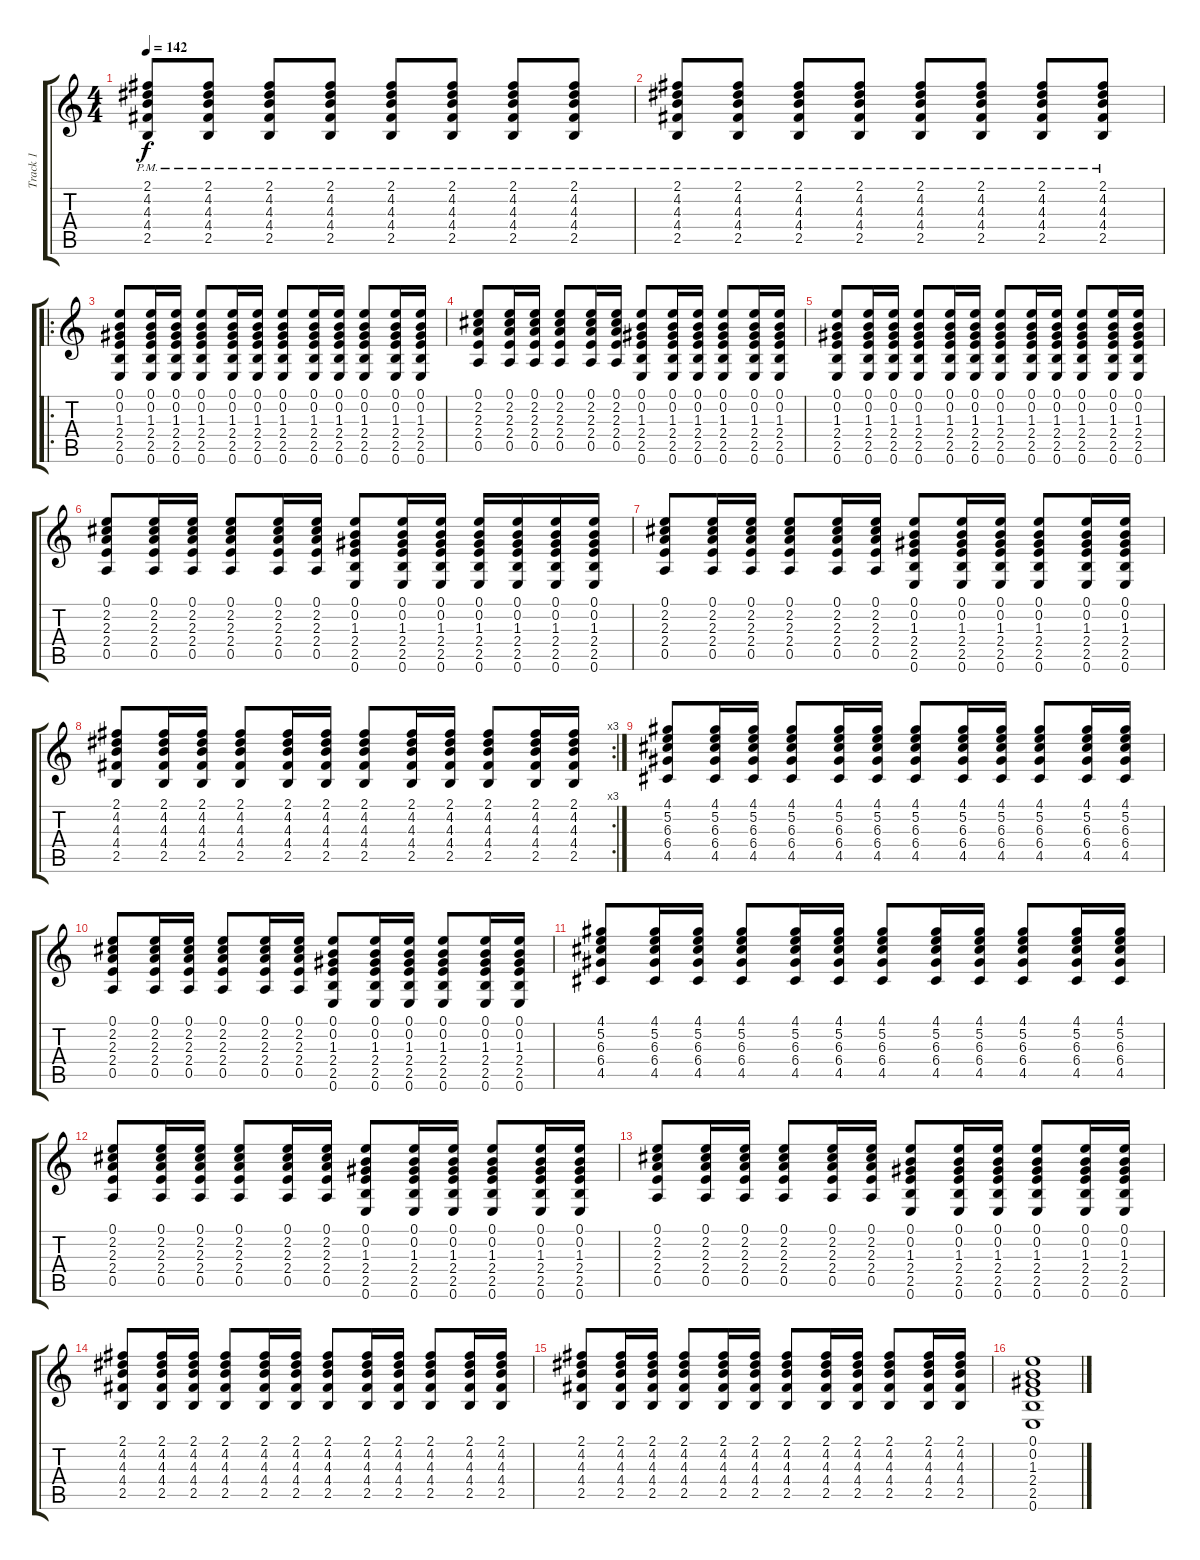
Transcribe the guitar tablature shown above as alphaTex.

\track ("Track 1" "Track 1") {instrument acousticguitarsteel}
\staff {score tabs}
\tuning (E4 B3 G3 D3 A2 E2) {hide}
\ts (4 4)
\tempo 142
\clef g2
\ks c
(2.1{pm} 4.2{pm} 4.3{pm} 4.4{pm} 2.5{pm}).8{dy f} (2.1{pm} 4.2{pm} 4.3{pm} 4.4{pm} 2.5{pm}).8 (2.1{pm} 4.2{pm} 4.3{pm} 4.4{pm} 2.5{pm}).8 (2.1{pm} 4.2{pm} 4.3{pm} 4.4{pm} 2.5{pm}).8 (2.1{pm} 4.2{pm} 4.3{pm} 4.4{pm} 2.5{pm}).8 (2.1{pm} 4.2{pm} 4.3{pm} 4.4{pm} 2.5{pm}).8 (2.1{pm} 4.2{pm} 4.3{pm} 4.4{pm} 2.5{pm}).8 (2.1{pm} 4.2{pm} 4.3{pm} 4.4{pm} 2.5{pm}).8 |
(2.1{pm} 4.2{pm} 4.3{pm} 4.4{pm} 2.5{pm}).8 (2.1{pm} 4.2{pm} 4.3{pm} 4.4{pm} 2.5{pm}).8 (2.1{pm} 4.2{pm} 4.3{pm} 4.4{pm} 2.5{pm}).8 (2.1{pm} 4.2{pm} 4.3{pm} 4.4{pm} 2.5{pm}).8 (2.1{pm} 4.2{pm} 4.3{pm} 4.4{pm} 2.5{pm}).8 (2.1{pm} 4.2{pm} 4.3{pm} 4.4{pm} 2.5{pm}).8 (2.1{pm} 4.2{pm} 4.3{pm} 4.4{pm} 2.5{pm}).8 (2.1{pm} 4.2{pm} 4.3{pm} 4.4{pm} 2.5{pm}).8 |
\ro
(0.1 0.2 1.3 2.4 2.5 0.6).8 (0.1 0.2 1.3 2.4 2.5 0.6).16 (0.1 0.2 1.3 2.4 2.5 0.6).16 (0.1 0.2 1.3 2.4 2.5 0.6).8 (0.1 0.2 1.3 2.4 2.5 0.6).16 (0.1 0.2 1.3 2.4 2.5 0.6).16 (0.1 0.2 1.3 2.4 2.5 0.6).8 (0.1 0.2 1.3 2.4 2.5 0.6).16 (0.1 0.2 1.3 2.4 2.5 0.6).16 (0.1 0.2 1.3 2.4 2.5 0.6).8 (0.1 0.2 1.3 2.4 2.5 0.6).16 (0.1 0.2 1.3 2.4 2.5 0.6).16 |
(0.1 2.2 2.3 2.4 0.5).8 (0.1 2.2 2.3 2.4 0.5).16 (0.1 2.2 2.3 2.4 0.5).16 (0.1 2.2 2.3 2.4 0.5).8 (0.1 2.2 2.3 2.4 0.5).16 (0.1 2.2 2.3 2.4 0.5).16 (0.1 0.2 1.3 2.4 2.5 0.6).8 (0.1 0.2 1.3 2.4 2.5 0.6).16 (0.1 0.2 1.3 2.4 2.5 0.6).16 (0.1 0.2 1.3 2.4 2.5 0.6).8 (0.1 0.2 1.3 2.4 2.5 0.6).16 (0.1 0.2 1.3 2.4 2.5 0.6).16 |
(0.1 0.2 1.3 2.4 2.5 0.6).8 (0.1 0.2 1.3 2.4 2.5 0.6).16 (0.1 0.2 1.3 2.4 2.5 0.6).16 (0.1 0.2 1.3 2.4 2.5 0.6).8 (0.1 0.2 1.3 2.4 2.5 0.6).16 (0.1 0.2 1.3 2.4 2.5 0.6).16 (0.1 0.2 1.3 2.4 2.5 0.6).8 (0.1 0.2 1.3 2.4 2.5 0.6).16 (0.1 0.2 1.3 2.4 2.5 0.6).16 (0.1 0.2 1.3 2.4 2.5 0.6).8 (0.1 0.2 1.3 2.4 2.5 0.6).16 (0.1 0.2 1.3 2.4 2.5 0.6).16 |
(0.1 2.2 2.3 2.4 0.5).8 (0.1 2.2 2.3 2.4 0.5).16 (0.1 2.2 2.3 2.4 0.5).16 (0.1 2.2 2.3 2.4 0.5).8 (0.1 2.2 2.3 2.4 0.5).16 (0.1 2.2 2.3 2.4 0.5).16 (0.1 0.2 1.3 2.4 2.5 0.6).8 (0.1 0.2 1.3 2.4 2.5 0.6).16 (0.1 0.2 1.3 2.4 2.5 0.6).16 (0.1 0.2 1.3 2.4 2.5 0.6).16 (0.1 0.2 1.3 2.4 2.5 0.6).16 (0.1 0.2 1.3 2.4 2.5 0.6).16 (0.1 0.2 1.3 2.4 2.5 0.6).16 |
(0.1 2.2 2.3 2.4 0.5).8 (0.1 2.2 2.3 2.4 0.5).16 (0.1 2.2 2.3 2.4 0.5).16 (0.1 2.2 2.3 2.4 0.5).8 (0.1 2.2 2.3 2.4 0.5).16 (0.1 2.2 2.3 2.4 0.5).16 (0.1 0.2 1.3 2.4 2.5 0.6).8 (0.1 0.2 1.3 2.4 2.5 0.6).16 (0.1 0.2 1.3 2.4 2.5 0.6).16 (0.1 0.2 1.3 2.4 2.5 0.6).8 (0.1 0.2 1.3 2.4 2.5 0.6).16 (0.1 0.2 1.3 2.4 2.5 0.6).16 |
\rc 3
(2.1 4.2 4.3 4.4 2.5).8 (2.1 4.2 4.3 4.4 2.5).16 (2.1 4.2 4.3 4.4 2.5).16 (2.1 4.2 4.3 4.4 2.5).8 (2.1 4.2 4.3 4.4 2.5).16 (2.1 4.2 4.3 4.4 2.5).16 (2.1 4.2 4.3 4.4 2.5).8 (2.1 4.2 4.3 4.4 2.5).16 (2.1 4.2 4.3 4.4 2.5).16 (2.1 4.2 4.3 4.4 2.5).8 (2.1 4.2 4.3 4.4 2.5).16 (2.1 4.2 4.3 4.4 2.5).16 |
(4.1 5.2 6.3 6.4 4.5).8 (4.1 5.2 6.3 6.4 4.5).16 (4.1 5.2 6.3 6.4 4.5).16 (4.1 5.2 6.3 6.4 4.5).8 (4.1 5.2 6.3 6.4 4.5).16 (4.1 5.2 6.3 6.4 4.5).16 (4.1 5.2 6.3 6.4 4.5).8 (4.1 5.2 6.3 6.4 4.5).16 (4.1 5.2 6.3 6.4 4.5).16 (4.1 5.2 6.3 6.4 4.5).8 (4.1 5.2 6.3 6.4 4.5).16 (4.1 5.2 6.3 6.4 4.5).16 |
(0.1 2.2 2.3 2.4 0.5).8 (0.1 2.2 2.3 2.4 0.5).16 (0.1 2.2 2.3 2.4 0.5).16 (0.1 2.2 2.3 2.4 0.5).8 (0.1 2.2 2.3 2.4 0.5).16 (0.1 2.2 2.3 2.4 0.5).16 (0.1 0.2 1.3 2.4 2.5 0.6).8 (0.1 0.2 1.3 2.4 2.5 0.6).16 (0.1 0.2 1.3 2.4 2.5 0.6).16 (0.1 0.2 1.3 2.4 2.5 0.6).8 (0.1 0.2 1.3 2.4 2.5 0.6).16 (0.1 0.2 1.3 2.4 2.5 0.6).16 |
(4.1 5.2 6.3 6.4 4.5).8 (4.1 5.2 6.3 6.4 4.5).16 (4.1 5.2 6.3 6.4 4.5).16 (4.1 5.2 6.3 6.4 4.5).8 (4.1 5.2 6.3 6.4 4.5).16 (4.1 5.2 6.3 6.4 4.5).16 (4.1 5.2 6.3 6.4 4.5).8 (4.1 5.2 6.3 6.4 4.5).16 (4.1 5.2 6.3 6.4 4.5).16 (4.1 5.2 6.3 6.4 4.5).8 (4.1 5.2 6.3 6.4 4.5).16 (4.1 5.2 6.3 6.4 4.5).16 |
(0.1 2.2 2.3 2.4 0.5).8 (0.1 2.2 2.3 2.4 0.5).16 (0.1 2.2 2.3 2.4 0.5).16 (0.1 2.2 2.3 2.4 0.5).8 (0.1 2.2 2.3 2.4 0.5).16 (0.1 2.2 2.3 2.4 0.5).16 (0.1 0.2 1.3 2.4 2.5 0.6).8 (0.1 0.2 1.3 2.4 2.5 0.6).16 (0.1 0.2 1.3 2.4 2.5 0.6).16 (0.1 0.2 1.3 2.4 2.5 0.6).8 (0.1 0.2 1.3 2.4 2.5 0.6).16 (0.1 0.2 1.3 2.4 2.5 0.6).16 |
(0.1 2.2 2.3 2.4 0.5).8 (0.1 2.2 2.3 2.4 0.5).16 (0.1 2.2 2.3 2.4 0.5).16 (0.1 2.2 2.3 2.4 0.5).8 (0.1 2.2 2.3 2.4 0.5).16 (0.1 2.2 2.3 2.4 0.5).16 (0.1 0.2 1.3 2.4 2.5 0.6).8 (0.1 0.2 1.3 2.4 2.5 0.6).16 (0.1 0.2 1.3 2.4 2.5 0.6).16 (0.1 0.2 1.3 2.4 2.5 0.6).8 (0.1 0.2 1.3 2.4 2.5 0.6).16 (0.1 0.2 1.3 2.4 2.5 0.6).16 |
(2.1 4.2 4.3 4.4 2.5).8 (2.1 4.2 4.3 4.4 2.5).16 (2.1 4.2 4.3 4.4 2.5).16 (2.1 4.2 4.3 4.4 2.5).8 (2.1 4.2 4.3 4.4 2.5).16 (2.1 4.2 4.3 4.4 2.5).16 (2.1 4.2 4.3 4.4 2.5).8 (2.1 4.2 4.3 4.4 2.5).16 (2.1 4.2 4.3 4.4 2.5).16 (2.1 4.2 4.3 4.4 2.5).8 (2.1 4.2 4.3 4.4 2.5).16 (2.1 4.2 4.3 4.4 2.5).16 |
(2.1 4.2 4.3 4.4 2.5).8 (2.1 4.2 4.3 4.4 2.5).16 (2.1 4.2 4.3 4.4 2.5).16 (2.1 4.2 4.3 4.4 2.5).8 (2.1 4.2 4.3 4.4 2.5).16 (2.1 4.2 4.3 4.4 2.5).16 (2.1 4.2 4.3 4.4 2.5).8 (2.1 4.2 4.3 4.4 2.5).16 (2.1 4.2 4.3 4.4 2.5).16 (2.1 4.2 4.3 4.4 2.5).8 (2.1 4.2 4.3 4.4 2.5).16 (2.1 4.2 4.3 4.4 2.5).16 |
(0.1 0.2 1.3 2.4 2.5 0.6).1
